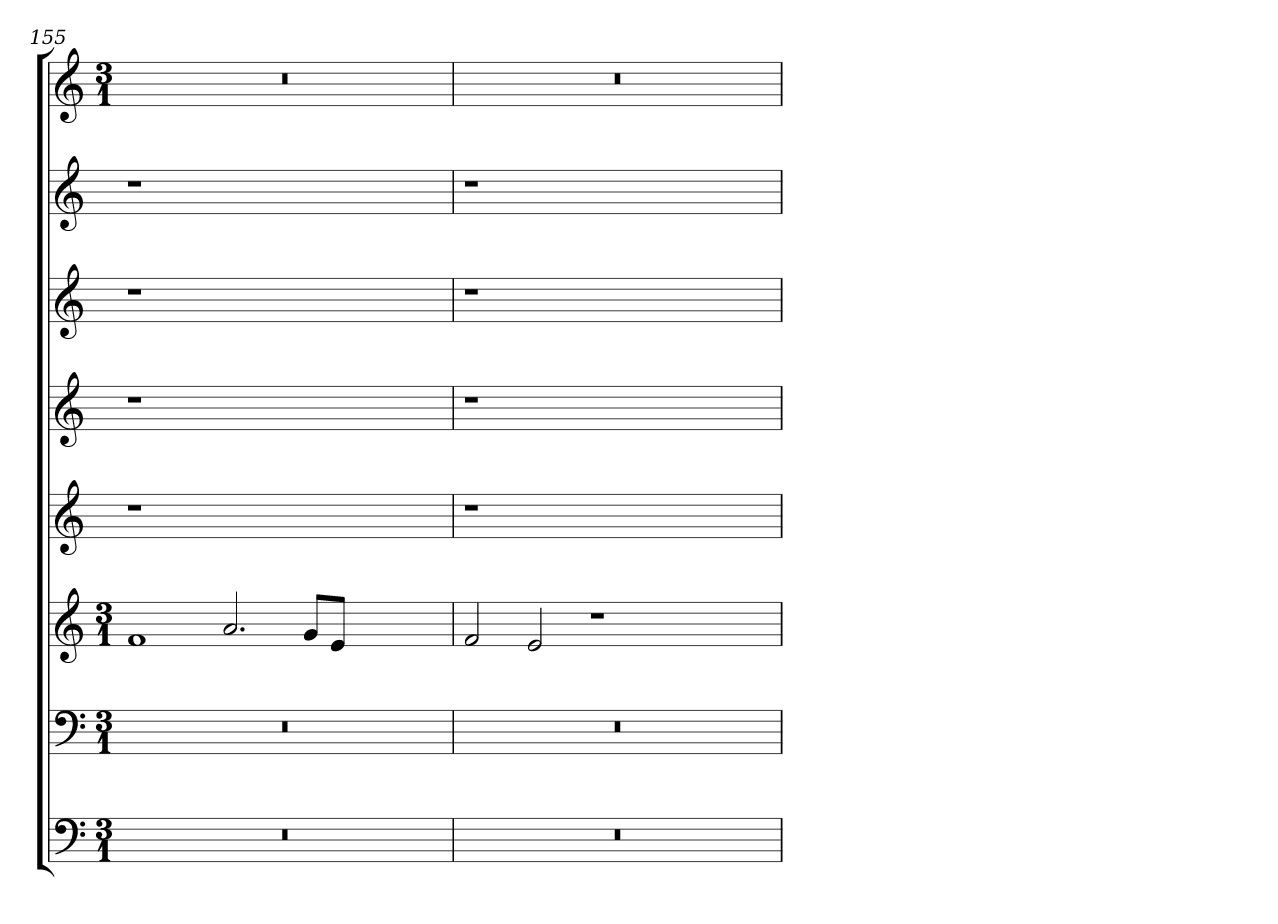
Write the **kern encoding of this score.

**kern	**kern	**kern	**kern	**kern	**kern	**kern	**kern
*part8	*part7	*part6	*part5	*part4	*part3	*part2	*part1
*staff8	*staff7	*staff6	*staff5	*staff4	*staff3	*staff2	*staff1
*clefF4	*clefF4	*clefG2	*clefG2	*clefG2	*clefG2	*clefG2	*clefG2
*k[]	*k[]	*k[]	*k[]	*k[]	*k[]	*k[]	*k[]
*C:	*C:	*C:	*C:	*C:	*C:	*C:	*C:
*M3/1	*M3/1	*M3/1	*	*	*	*	*M3/1
=155	=155	=155	=155	=155	=155	=155	=155
0.r	0.r	1f	1r	1r	1r	1r	0.r
.	.	2.a/	0ryy	0ryy	0ryy	0ryy	.
.	.	8g/L	.	.	.	.	.
.	.	8e/J	.	.	.	.	.
.	.	1ryy	.	.	.	.	.
=156	=156	=156	=156	=156	=156	=156	=156
0.r	0.r	2f/	1r	1r	1r	1r	0.r
.	.	2e/	.	.	.	.	.
.	.	1r	0ryy	0ryy	0ryy	0ryy	.
.	.	1ryy	.	.	.	.	.
=	=	=	=	=	=	=	=
*-	*-	*-	*-	*-	*-	*-	*-
